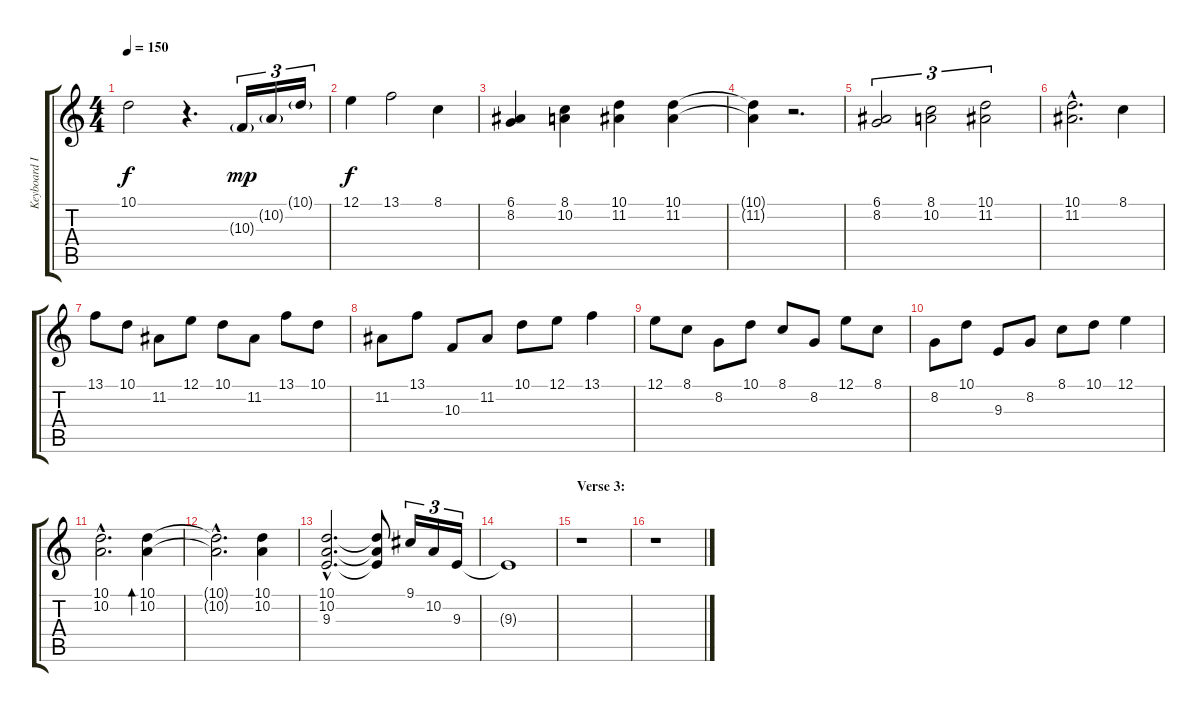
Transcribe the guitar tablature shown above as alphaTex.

\track ("Keyboard II (Melody)" "Keyboard I") {instrument acousticgrandpiano}
\staff {score tabs}
\tuning (E4 B3 G3 D3 A2 E2) {hide}
\ts (4 4)
\tempo 150
\clef g2
\ks c
10.1.2{dy f} r.4{d} 10.3{g}.16{tu (3 2) dy mp} 10.2{g}.16{tu (3 2)} 10.1{g}.16{tu (3 2)} |
12.1.4{dy f} 13.1.2 8.1.4 |
(6.1 8.2).4 (8.1 10.2).4 (10.1 11.2).4 (10.1 11.2).4 |
(10.1{t} 11.2{t}).4 r.2{d} |
(6.1 8.2).2{tu (3 2)} (8.1 10.2).2{tu (3 2)} (10.1 11.2).2{tu (3 2)} |
(10.1{hac} 11.2{hac}).2{d} 8.1.4 |
13.1.8 10.1.8 11.2.8 12.1.8 10.1.8 11.2.8 13.1.8 10.1.8 |
11.2.8 13.1.8 10.3.8 11.2.8 10.1.8 12.1.8 13.1.4 |
12.1.8 8.1.8 8.2.8 10.1.8 8.1.8 8.2.8 12.1.8 8.1.8 |
8.2.8 10.1.8 9.3.8 8.2.8 8.1.8 10.1.8 12.1.4 |
(10.1{hac} 10.2{hac}).2{d} (10.1 10.2).4{bd 480} |
(10.1{hac t} 10.2{hac t}).2{d} (10.1 10.2).4 |
(10.1{hac} 10.2{hac} 9.3{hac}).2{d} (10.1{t} 10.2{t} 9.3{t}).8 9.1.16{tu (3 2)} 10.2.16{tu (3 2)} 9.3.16{tu (3 2)} |
9.3{t}.1 |
\section ("" "Verse 3:")
r.1 |
r.1
